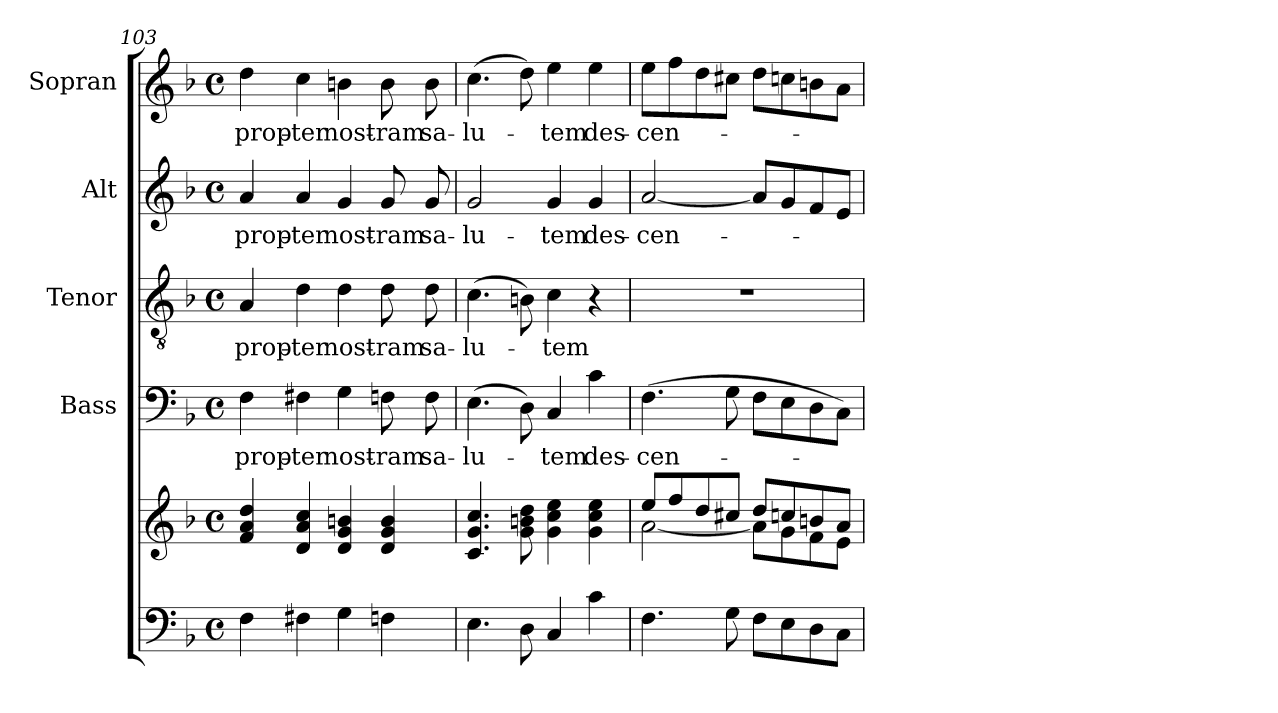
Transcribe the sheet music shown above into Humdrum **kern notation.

**kern	**kern	**kern	**text	**kern	**text	**kern	**text	**kern	**text
*part5	*part5	*part4	*part4	*part3	*part3	*part2	*part2	*part1	*part1
*staff6	*staff5	*staff4	*staff4	*staff3	*staff3	*staff2	*staff2	*staff1	*staff1
*	*	*I"Bass	*	*I"Tenor	*	*I"Alt	*	*I"Sopran	*
*	*	*I'B.	*	*I'T.	*	*I'A.	*	*I'S.	*
*clefF4	*clefG2	*clefF4	*	*clefGv2	*	*clefG2	*	*clefG2	*
*k[b-]	*k[b-]	*k[b-]	*	*k[b-]	*	*k[b-]	*	*k[b-]	*
*F:	*F:	*F:	*	*F:	*	*F:	*	*F:	*
*M4/4	*M4/4	*M4/4	*	*M4/4	*	*M4/4	*	*M4/4	*
*met(c)	*met(c)	*met(c)	*	*met(c)	*	*met(c)	*	*met(c)	*
=103	=103	=103	=103	=103	=103	=103	=103	=103	=103
!	!	!	!LO:LY:b	!	!LO:LY:b	!	!LO:LY:b	!	!LO:LY:b
4F\	4f/ 4a/ 4dd/	4F\	prop-	4A/	prop-	4a/	prop-	4dd\	prop-
!	!	!	!LO:LY:b	!	!LO:LY:b	!	!LO:LY:b	!	!LO:LY:b
4F#X\	4d/ 4a/ 4cc/	4F#X\	-ter	4d\	-ter	4a/	-ter	4cc\	-ter
!	!	!	!LO:LY:b	!	!LO:LY:b	!	!LO:LY:b	!	!LO:LY:b
4G\	4d/ 4g/ 4bn/	4G\	nost-	4d\	nost-	4g/	nost-	4bn\	nost-
!	!	!	!LO:LY:b	!	!LO:LY:b	!	!LO:LY:b	!	!LO:LY:b
4Fn\	4d/ 4g/ 4b/	8Fn\	-ram	8d\	-ram	8g/	-ram	8b\	-ram
!	!	!	!LO:LY:b	!	!LO:LY:b	!	!LO:LY:b	!	!LO:LY:b
.	.	8F\	sa-	8d\	sa-	8g/	sa-	8b\	sa-
=104	=104	=104	=104	=104	=104	=104	=104	=104	=104
!	!	!	!LO:LY:b	!	!LO:LY:b	!	!LO:LY:b	!	!LO:LY:b
4.E\	4.c/ 4.g/ 4.cc/	(>4.E\	-lu-	(>4.c\	-lu-	2g/	-lu-	(>4.cc\	-lu-
8D\	8g\ 8bn\ 8dd\	8D\)	.	8Bn\)	.	.	.	8dd\)	.
!	!	!	!LO:LY:b	!	!LO:LY:b	!	!LO:LY:b	!	!LO:LY:b
4C/	4g\ 4cc\ 4ee\	4C/	-tem	4c\	-tem	4g/	-tem	4ee\	-tem
!	!	!	!LO:LY:b	!	!	!	!LO:LY:b	!	!LO:LY:b
4c\	4g\ 4cc\ 4ee\	4c\	des-	4r	.	4g/	des-	4ee\	des-
!!LO:LB:g=z
=105	=105	=105	=105	=105	=105	=105	=105	=105	=105
*	*^	*	*	*	*	*	*	*	*
!	!	!	!	!LO:LY:b	!	!	!	!LO:LY:b	!	!LO:LY:b
4.F\	8ee/L	[<2a\	(>4.F\	-cen-	1r	.	[2a/	-cen-	8ee\L	-cen-
.	8ff/	.	.	.	.	.	.	.	8ff\	.
.	8dd/	.	.	.	.	.	.	.	8dd\	.
8G\	8cc#X/J	.	8G\	.	.	.	.	.	8cc#X\J	.
8F\L	8dd/L	8a\L]	8F\L	.	.	.	8a/L]	.	8dd\L	.
8E\	8ccn/	8g\	8E\	.	.	.	8g/	.	8ccn\	.
8D\	8bn/	8f\	8D\	.	.	.	8f/	.	8bn\	.
8C\J	8a/J	8e\J	8C\J)	.	.	.	8e/J	.	8a\J	.
*	*v	*v	*	*	*	*	*	*	*	*
=	=	=	=	=	=	=	=	=	=
*-	*-	*-	*-	*-	*-	*-	*-	*-	*-
